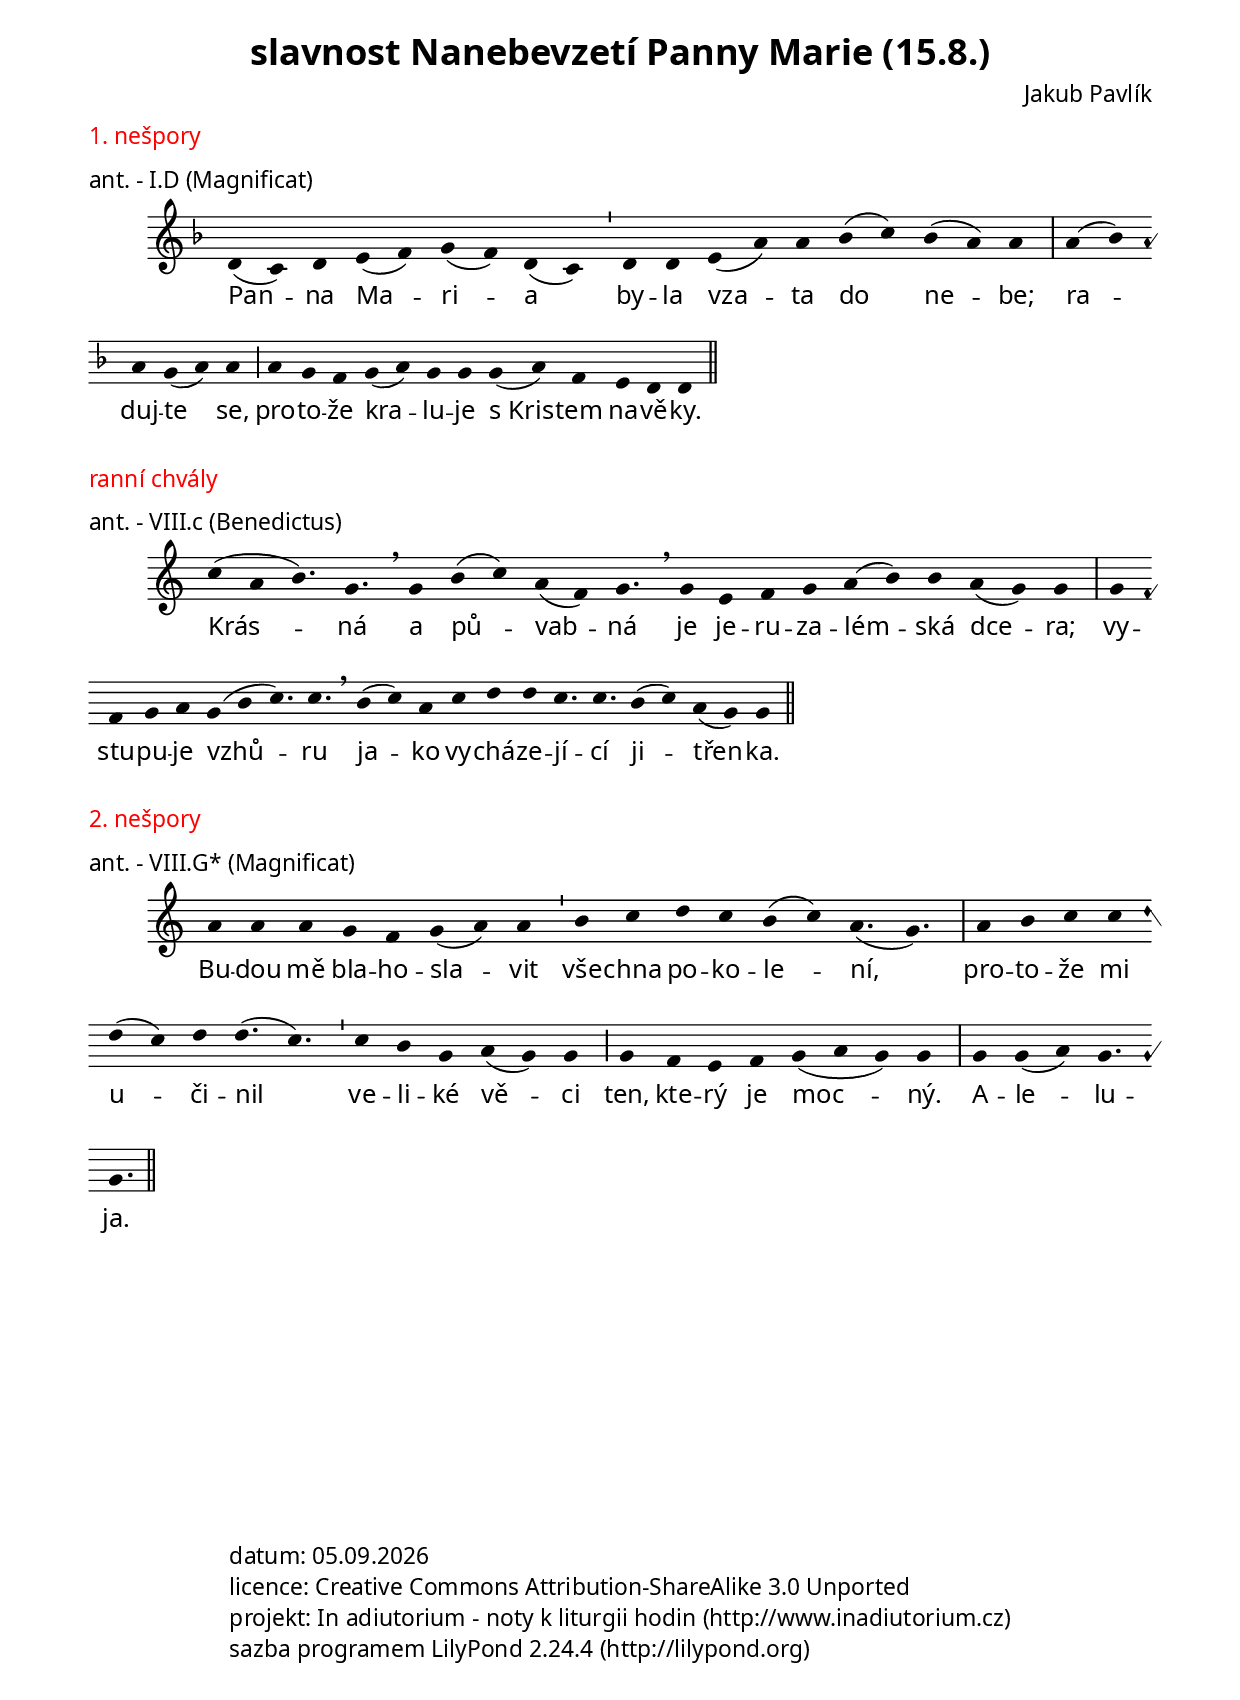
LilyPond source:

\version "2.12.3"

\header {
  title = "slavnost Nanebevzetí Panny Marie (15.8.)"
  composer = "Jakub Pavlík"
}

\include "../spolecne.ly"

\markup {\nadpisHodinka {"1. nešpory"}}

\score {
  \relative c' {
    \choralniRezim
    \key f \major
    d4( c) d e( f) g( f) d( c) \barMin d d e( a) a bes( c) bes( a) a \barMax
    a( bes) a g( a) a \barMaior
    a g f g( a) g g g( a) f e d d \barFinalis
  }
  \addlyrics {
    Pan -- na Ma -- ri -- a by -- la vza -- ta do ne -- be;
    ra -- duj -- te se, 
    pro -- to -- že kra -- lu -- je s_Kris -- tem na -- vě -- ky.
  }
  \header {
    quid = "ant."
    modus = "I"
    differentia = "D" 
    psalmus = "Magnificat"
    piece = \markup {\sestavTitulek}
  }
}

\markup {\nadpisHodinka {"ranní chvály"}}

\score {
  \relative c'' {
    \choralniRezim
    c4( a b4.) g \breathe g4 b( c) a( f) g4. \breathe
    g4 e f g a( b) b a( g) g \bar "|"
    g4 f g a g( b c4.) c \breathe b4( c) a c d d c4. c b4( c) a( g) g \bar "||"
  }
  \addlyrics {
    Krás -- ná a pů -- vab -- ná je je -- ru -- za -- lém -- ská dce -- ra;
    vy -- stu -- pu -- je vzhů -- ru ja -- ko vy -- chá -- ze -- jí -- cí
    ji -- třen -- ka.
  }
  \header {
    quid = "ant."
    modus = "VIII"
    differentia = "c" 
    psalmus = "Benedictus"
    piece = \markup {\sestavTitulek}
  }
}

\markup {\nadpisHodinka {"2. nešpory"}}

\score {
  \relative c'' {
    \choralniRezim
    a4 a a g f g( a) a \barMin 
    b c d c b( c) a4.( g) \barMax
    a4 b c c d( c) d d4.( c) \barMin
    c4 b g a( g) g \barMaior
    g f e f g( a g) g \barMax
    g g( a) g4. g \barFinalis
  }
  \addlyrics {
    Bu -- dou mě bla -- ho -- sla -- vit 
    vše -- chna po -- ko -- le -- ní,
    pro -- to -- že mi u -- či -- nil 
    ve -- li -- ké vě -- ci 
    ten, kte -- rý je moc -- ný.
    A -- le -- lu -- ja.
  }
  \header {
    quid = "ant."
    modus = "VIII"
    differentia = "G*" 
    psalmus = "Magnificat"
    piece = \markup {\sestavTitulek}
  }
}